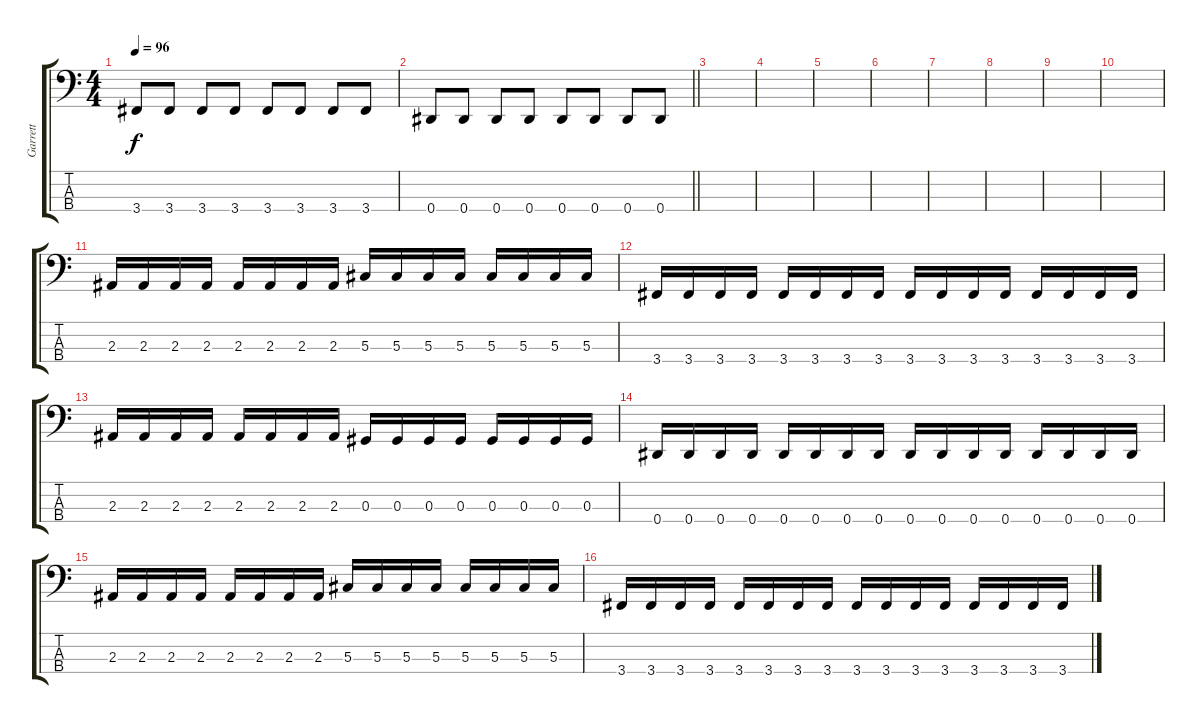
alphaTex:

\track ("Garrett" "Garrett") {instrument electricbasspick}
\staff {score tabs}
\tuning (Gb2 Db2 Ab1 Eb1) {hide}
\ts (4 4)
\tempo 96
\clef f4
\ks c
3.4.8{dy f} 3.4.8 3.4.8 3.4.8 3.4.8 3.4.8 3.4.8 3.4.8 |
\barLineRight lightlight
0.4.8 0.4.8 0.4.8 0.4.8 0.4.8 0.4.8 0.4.8 0.4.8 |
|
|
|
|
|
|
|
|
2.3.16 2.3.16 2.3.16 2.3.16 2.3.16 2.3.16 2.3.16 2.3.16 5.3.16 5.3.16 5.3.16 5.3.16 5.3.16 5.3.16 5.3.16 5.3.16 |
3.4.16 3.4.16 3.4.16 3.4.16 3.4.16 3.4.16 3.4.16 3.4.16 3.4.16 3.4.16 3.4.16 3.4.16 3.4.16 3.4.16 3.4.16 3.4.16 |
2.3.16 2.3.16 2.3.16 2.3.16 2.3.16 2.3.16 2.3.16 2.3.16 0.3.16 0.3.16 0.3.16 0.3.16 0.3.16 0.3.16 0.3.16 0.3.16 |
0.4.16 0.4.16 0.4.16 0.4.16 0.4.16 0.4.16 0.4.16 0.4.16 0.4.16 0.4.16 0.4.16 0.4.16 0.4.16 0.4.16 0.4.16 0.4.16 |
2.3.16 2.3.16 2.3.16 2.3.16 2.3.16 2.3.16 2.3.16 2.3.16 5.3.16 5.3.16 5.3.16 5.3.16 5.3.16 5.3.16 5.3.16 5.3.16 |
3.4.16 3.4.16 3.4.16 3.4.16 3.4.16 3.4.16 3.4.16 3.4.16 3.4.16 3.4.16 3.4.16 3.4.16 3.4.16 3.4.16 3.4.16 3.4.16
